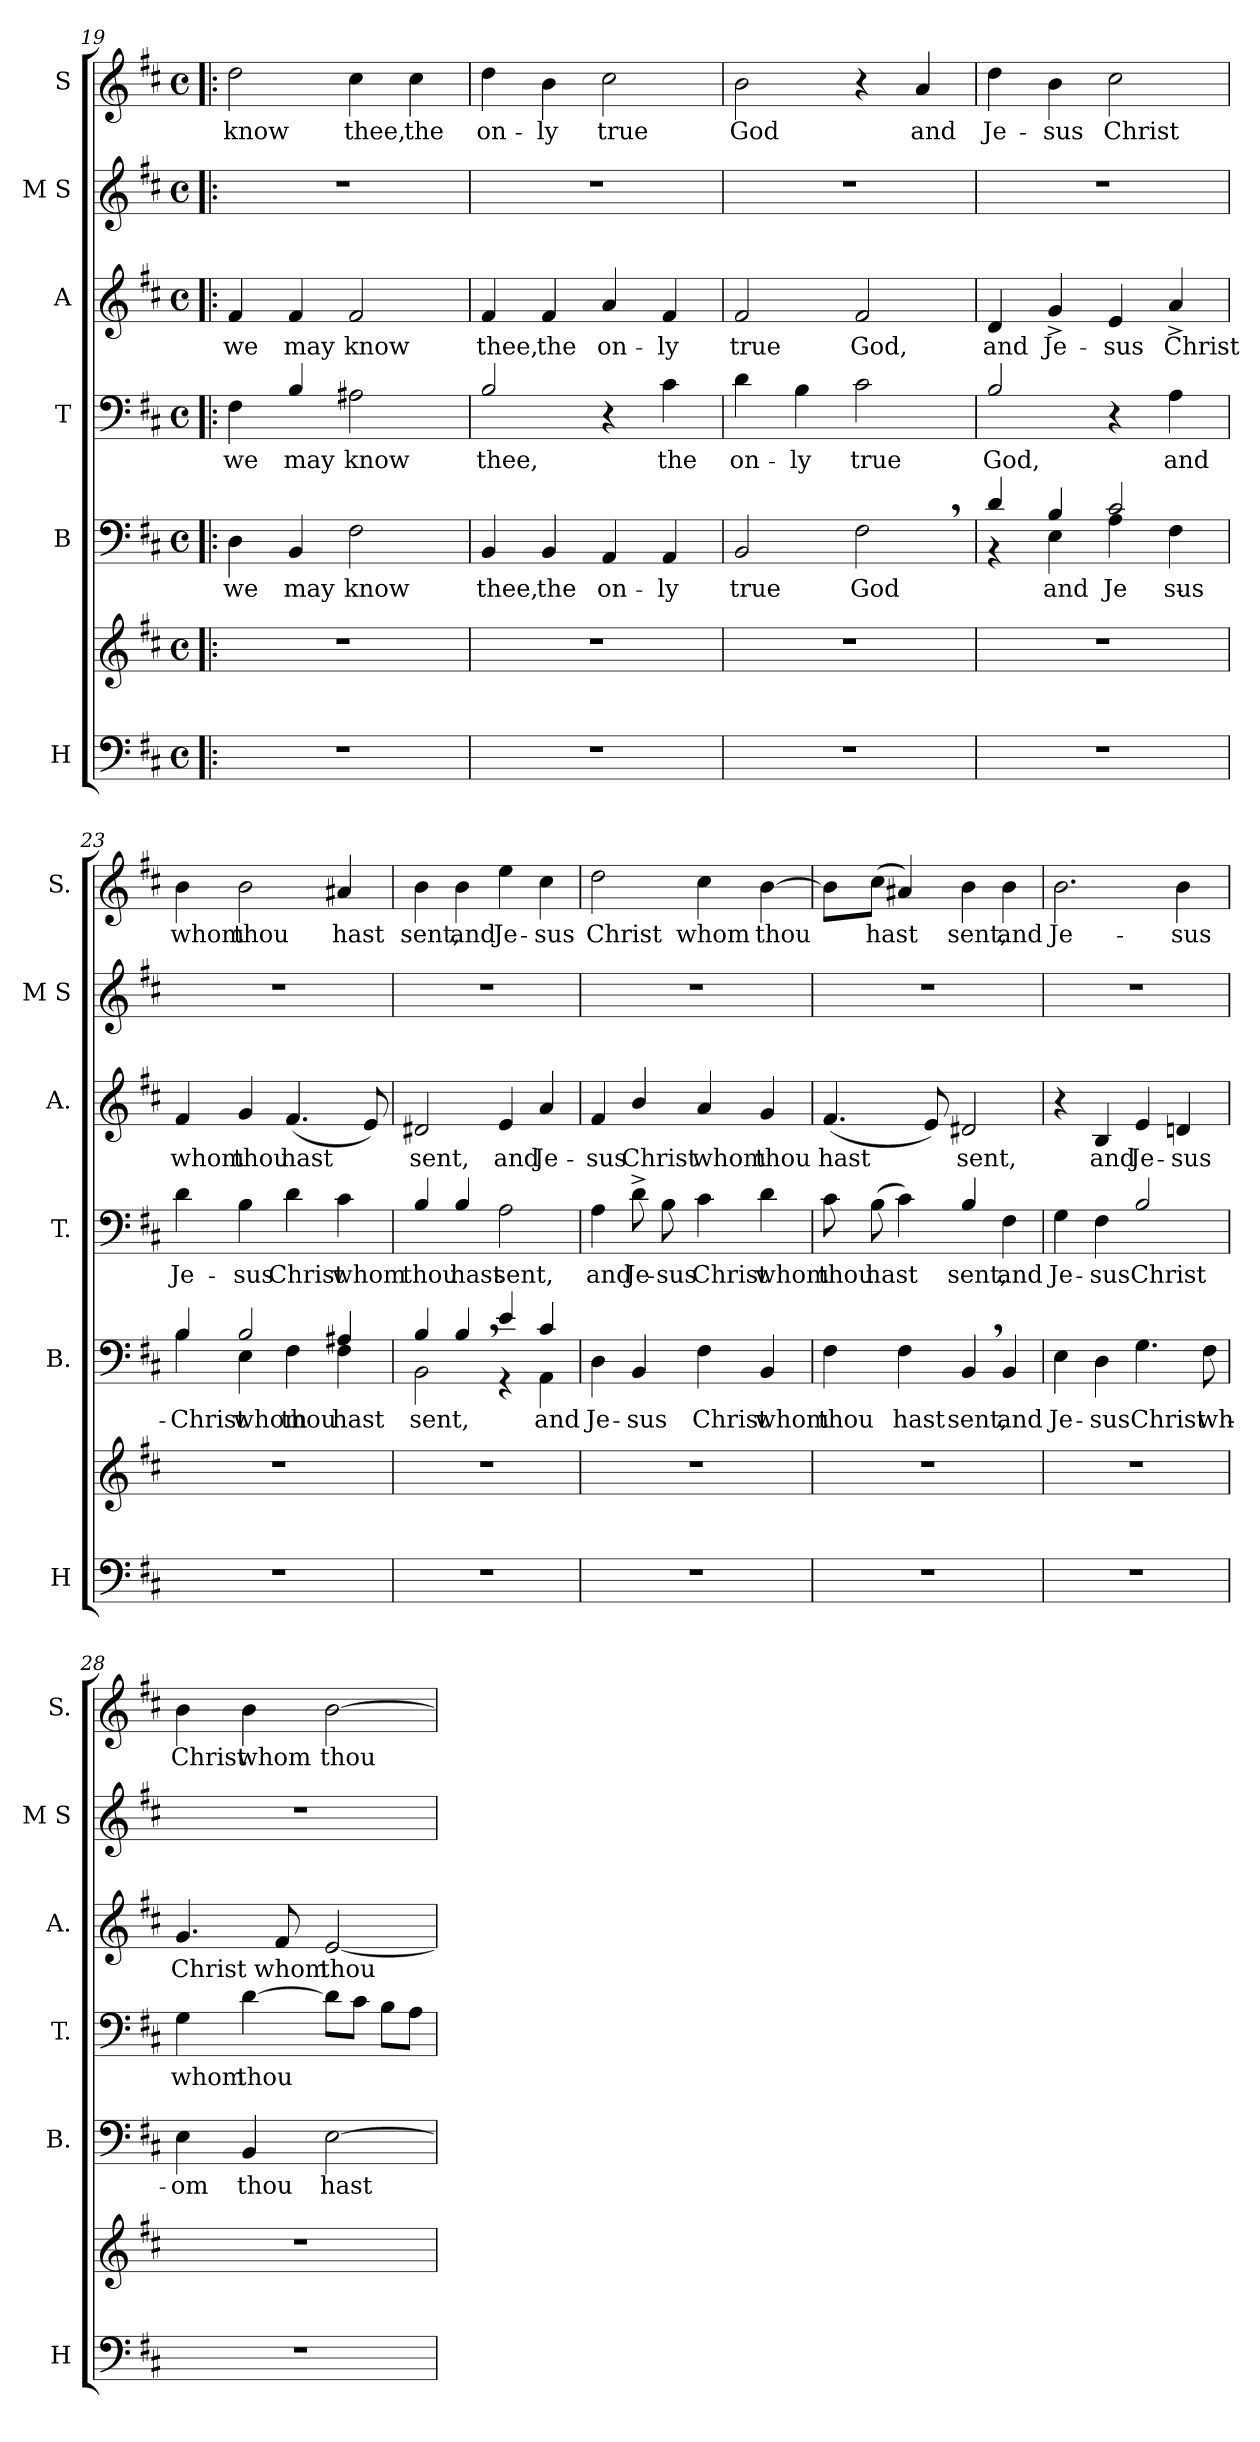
**kern	**kern	**kern	**text	**kern	**text	**kern	**text	**kern	**kern	**text
*part6	*part6	*part5	*part5	*part4	*part4	*part3	*part3	*part2	*part1	*part1
*staff7	*staff6	*staff5	*staff5	*staff4	*staff4	*staff3	*staff3	*staff2	*staff1	*staff1
*I"H	*	*I"B	*	*I"T	*	*I"A	*	*I"M S	*I"S	*
*I'H	*	*I'B.	*	*I'T.	*	*I'A.	*	*I'M S	*I'S.	*
!!LO:PB:g=z
*clefF4	*clefG2	*clefF4	*	*clefF4	*	*clefG2	*	*clefG2	*clefG2	*
*k[f#c#]	*k[f#c#]	*k[f#c#]	*	*k[f#c#]	*	*k[f#c#]	*	*k[f#c#]	*k[f#c#]	*
*M4/4	*M4/4	*M4/4	*	*M4/4	*	*M4/4	*	*M4/4	*M4/4	*
*met(c)	*met(c)	*met(c)	*	*met(c)	*	*met(c)	*	*met(c)	*met(c)	*
=19!|:	=19!|:	=19!|:	=19!|:	=19!|:	=19!|:	=19!|:	=19!|:	=19!|:	=19!|:	=19!|:
!	!	!	!LO:LY:b	!	!LO:LY:b	!	!LO:LY:b	!	!	!LO:LY:b
1r	1r	4D\	we	4F#\	we	4f#/	we	1r	2dd\	know
!	!	!	!LO:LY:b	!	!LO:LY:b	!	!LO:LY:b	!	!	!
.	.	4BB/	may	4B/	may	4f#/	may	.	.	.
!	!	!	!LO:LY:b	!	!LO:LY:b	!	!LO:LY:b	!	!	!LO:LY:b
.	.	2F#\	know	2A#X\	know	2f#/	know	.	4cc#\	thee,
!	!	!	!	!	!	!	!	!	!	!LO:LY:b
.	.	.	.	.	.	.	.	.	4cc#\	the
=20	=20	=20	=20	=20	=20	=20	=20	=20	=20	=20
!	!	!	!LO:LY:b	!	!LO:LY:b	!	!LO:LY:b	!	!	!LO:LY:b
1r	1r	4BB/	thee,	2B/	thee,	4f#/	thee,	1r	4dd\	on-
!	!	!	!LO:LY:b	!	!	!	!LO:LY:b	!	!	!LO:LY:b
.	.	4BB/	the	.	.	4f#/	the	.	4b\	-ly
!	!	!	!LO:LY:b	!	!	!	!LO:LY:b	!	!	!LO:LY:b
.	.	4AA/	on-	4r	.	4a/	on-	.	2cc#\	true
!	!	!	!LO:LY:b	!	!LO:LY:b	!	!LO:LY:b	!	!	!
.	.	4AA/	-ly	4c#\	the	4f#/	-ly	.	.	.
=21	=21	=21	=21	=21	=21	=21	=21	=21	=21	=21
!	!	!	!LO:LY:b	!	!LO:LY:b	!	!LO:LY:b	!	!	!LO:LY:b
1r	1r	2BB/	true	4d\	on-	2f#/	true	1r	2b\	God
!	!	!	!	!	!LO:LY:b	!	!	!	!	!
.	.	.	.	4B\	-ly	.	.	.	.	.
!	!	!	!LO:LY:b	!	!LO:LY:b	!	!LO:LY:b	!	!	!
.	.	2F#,\	God	2c#\	true	2f#/	God,	.	4r	.
!	!	!	!	!	!	!	!	!	!	!LO:LY:b
.	.	.	.	.	.	.	.	.	4a/	and
=22	=22	=22	=22	=22	=22	=22	=22	=22	=22	=22
*	*	*^	*	*	*	*	*	*	*	*
!	!	!	!	!	!	!LO:LY:b	!	!LO:LY:b	!	!	!LO:LY:b
1r	1r	4d!/	4r	.	2B/	God,	4d/	and	1r	4dd\	Je-
!	!	!	!	!LO:LY:b	!	!	!	!LO:LY:b	!	!	!LO:LY:b
.	.	4B!/	4E\	and	.	.	4g^/	Je-	.	4b\	-sus
!	!	!	!	!LO:LY:b	!	!	!	!LO:LY:b	!	!	!LO:LY:b
.	.	2c#!/	4A\	Je-	4r	.	4e/	-sus	.	2cc#\	Christ
!	!	!	!	!LO:LY:b	!	!LO:LY:b	!	!LO:LY:b	!	!	!
.	.	.	4F#\	-sus	4A\	and	4a^/	Christ	.	.	.
=23	=23	=23	=23	=23	=23	=23	=23	=23	=23	=23	=23
!	!	!	!	!LO:LY:b	!	!LO:LY:b	!	!LO:LY:b	!	!	!LO:LY:b
1r	1r	4B!/	4B\	Christ	4d\	Je-	4f#/	whom	1r	4b\	whom
!	!	!	!	!LO:LY:b	!	!LO:LY:b	!	!LO:LY:b	!	!	!LO:LY:b
.	.	2B!/	4E\	whom	4B\	-sus	4g/	thou	.	2b\	thou
!	!	!	!	!LO:LY:b	!	!LO:LY:b	!	!LO:LY:b	!	!	!
.	.	.	4F#\	thou	4d\	Christ	(4.f#/	hast	.	.	.
!	!	!	!	!LO:LY:b	!	!LO:LY:b	!	!	!	!	!LO:LY:b
.	.	4A#X!/	4F#\	hast	4c#\	whom	.	.	.	4a#X/	hast
.	.	.	.	.	.	.	8e/)	.	.	.	.
!!LO:PB:g=z
=24	=24	=24	=24	=24	=24	=24	=24	=24	=24	=24	=24
!	!	!	!	!LO:LY:b	!	!LO:LY:b	!	!LO:LY:b	!	!	!LO:LY:b
1r	1r	4B!/	2BB\	sent,	4B/	thou	2d#X/	sent,	1r	4b\	sent,
!	!	!	!	!	!	!LO:LY:b	!	!	!	!	!LO:LY:b
.	.	4B,!/	.	.	4B/	hast	.	.	.	4b\	and
!	!	!	!	!	!	!LO:LY:b	!	!LO:LY:b	!	!	!LO:LY:b
.	.	4e!/	4r	.	2A\	sent,	4e/	and	.	4ee\	Je-
!	!	!	!	!LO:LY:b	!	!	!	!LO:LY:b	!	!	!LO:LY:b
.	.	4c#!/	4AA\	and	.	.	4a/	Je-	.	4cc#\	-sus
=25	=25	=25	=25	=25	=25	=25	=25	=25	=25	=25	=25
!	!	!	!	!LO:LY:b	!	!LO:LY:b	!	!LO:LY:b	!	!	!LO:LY:b
*	*	*v	*v	*	*	*	*	*	*	*	*
1r	1r	4D\	Je-	4A\	and	4f#/	-sus	1r	2dd\	Christ
!	!	!	!LO:LY:b	!	!LO:LY:b	!	!LO:LY:b	!	!	!
.	.	4BB/	-sus	8d^\	Je-	4b/	Christ	.	.	.
!	!	!	!	!	!LO:LY:b	!	!	!	!	!
.	.	.	.	8B\	-sus	.	.	.	.	.
!	!	!	!LO:LY:b	!	!LO:LY:b	!	!LO:LY:b	!	!	!LO:LY:b
.	.	4F#\	Christ	4c#\	Christ	4a/	whom	.	4cc#\	whom
!	!	!	!LO:LY:b	!	!LO:LY:b	!	!LO:LY:b	!	!	!LO:LY:b
.	.	4BB/	whom	4d\	whom	4g/	thou	.	[4b\	thou
=26	=26	=26	=26	=26	=26	=26	=26	=26	=26	=26
!	!	!	!LO:LY:b	!	!LO:LY:b	!	!LO:LY:b	!	!	!
1r	1r	4F#\	thou	8c#\	thou	(4.f#/	hast	1r	8b\L]	.
!	!	!	!	!	!LO:LY:b	!	!	!	!	!LO:LY:b
.	.	.	.	(>8B\	hast	.	.	.	(8cc#\J	hast
!	!	!	!LO:LY:b	!	!	!	!	!	!	!
.	.	4F#\	hast	4c#\)	.	.	.	.	4a#X/)	.
.	.	.	.	.	.	8e/)	.	.	.	.
!	!	!	!LO:LY:b	!	!LO:LY:b	!	!LO:LY:b	!	!	!LO:LY:b
.	.	4BB,/	sent,	4B/	sent,	2d#X/	sent,	.	4b\	sent,
!	!	!	!LO:LY:b	!	!LO:LY:b	!	!	!	!	!LO:LY:b
.	.	4BB/	and	4F#\	and	.	.	.	4b\	and
=27	=27	=27	=27	=27	=27	=27	=27	=27	=27	=27
!	!	!	!LO:LY:b	!	!LO:LY:b	!	!	!	!	!LO:LY:b
1r	1r	4E\	Je-	4G\	Je-	4r	.	1r	2.b\	Je-
!	!	!	!LO:LY:b	!	!LO:LY:b	!	!LO:LY:b	!	!	!
.	.	4D\	-sus	4F#\	-sus	4B/	and	.	.	.
!	!	!	!LO:LY:b	!	!LO:LY:b	!	!LO:LY:b	!	!	!
.	.	4.G\	Christ	2B/	Christ	4e/	Je-	.	.	.
!	!	!	!	!	!	!	!LO:LY:b	!	!	!LO:LY:b
.	.	.	.	.	.	4dn/	-sus	.	4b\	-sus
!	!	!	!LO:LY:b	!	!	!	!	!	!	!
.	.	8F#\	wh-	.	.	.	.	.	.	.
!!LO:PB:g=z
=28	=28	=28	=28	=28	=28	=28	=28	=28	=28	=28
!	!	!	!LO:LY:b	!	!LO:LY:b	!	!LO:LY:b	!	!	!LO:LY:b
1r	1r	4E\	-om	4G\	whom	4.g/	Christ	1r	4b\	Christ
!	!	!	!LO:LY:b	!	!LO:LY:b	!	!	!	!	!LO:LY:b
.	.	4BB/	thou	[4d\	thou	.	.	.	4b\	whom
!	!	!	!	!	!	!	!LO:LY:b	!	!	!
.	.	.	.	.	.	8f#/	whom	.	.	.
!	!	!	!LO:LY:b	!	!	!	!LO:LY:b	!	!	!LO:LY:b
.	.	[2E\	hast	8d\L]	.	[2e/	thou	.	[2b\	thou
.	.	.	.	8c#\J	.	.	.	.	.	.
.	.	.	.	8B\L	.	.	.	.	.	.
.	.	.	.	8A\J	.	.	.	.	.	.
=	=	=	=	=	=	=	=	=	=	=
*-	*-	*-	*-	*-	*-	*-	*-	*-	*-	*-
